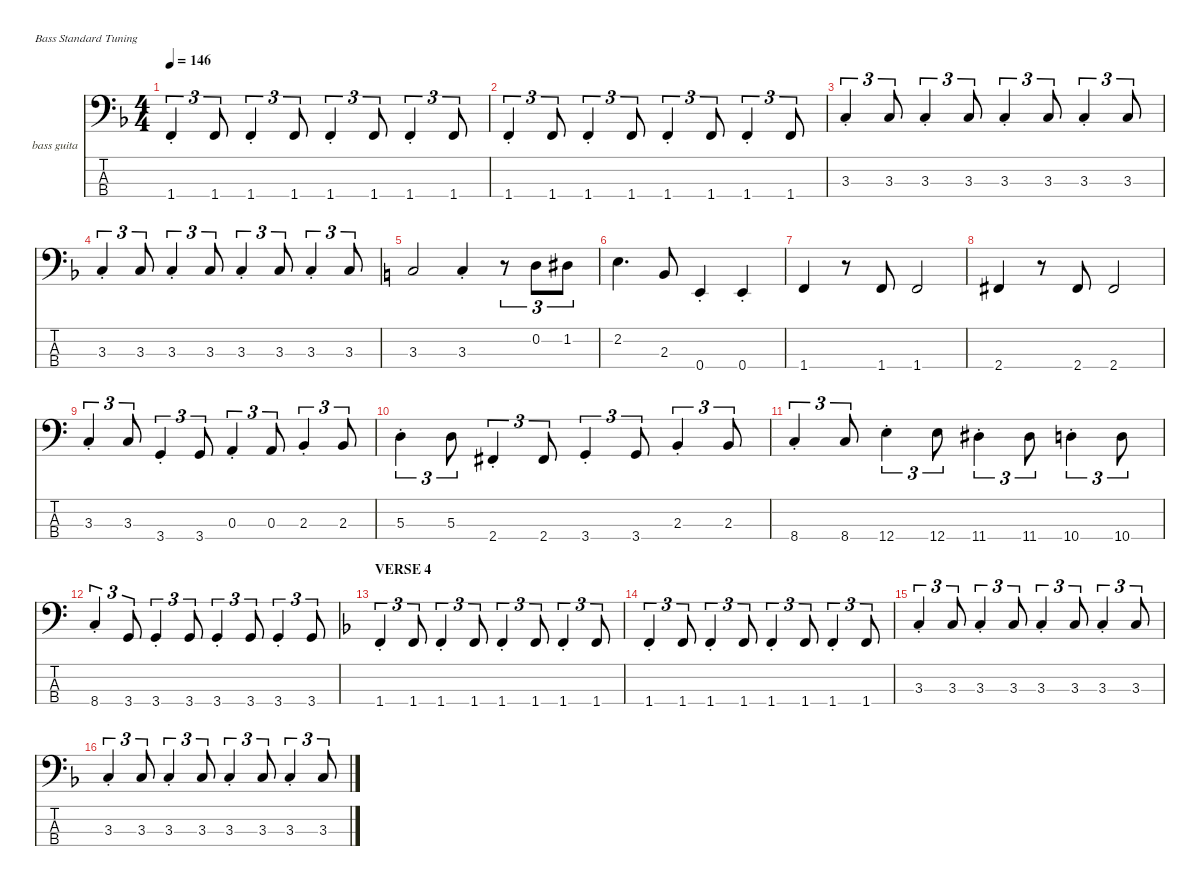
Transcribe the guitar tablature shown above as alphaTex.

\defaultSystemsLayout 4
\hideDynamics
\bracketExtendMode nobrackets
\firstSystemTrackNameOrientation horizontal
\otherSystemsTrackNameOrientation horizontal
\track ("bass guitar" "bass guita") {instrument electricbassfinger}
\staff {score tabs}
\tuning (G2 D2 A1 E1)
\ts (4 4)
\tempo 146
\clef f4
\scale
1.13819
\ks f
1.4{st}.4{tu (3 2) dy mf} 1.4.8{tu (3 2)} 1.4{st}.4{tu (3 2)} 1.4.8{tu (3 2)} 1.4{st}.4{tu (3 2)} 1.4.8{tu (3 2)} 1.4{st}.4{tu (3 2)} 1.4.8{tu (3 2)} |
\scale
0.953937 1.4{st}.4{tu (3 2)} 1.4.8{tu (3 2)} 1.4{st}.4{tu (3 2)} 1.4.8{tu (3 2)} 1.4{st}.4{tu (3 2)} 1.4.8{tu (3 2)} 1.4{st}.4{tu (3 2)} 1.4.8{tu (3 2)} |
\scale
0.953937 3.3{st}.4{tu (3 2)} 3.3.8{tu (3 2)} 3.3{st}.4{tu (3 2)} 3.3.8{tu (3 2)} 3.3{st}.4{tu (3 2)} 3.3.8{tu (3 2)} 3.3{st}.4{tu (3 2)} 3.3.8{tu (3 2)} |
\scale
0.953937 3.3{st}.4{tu (3 2)} 3.3.8{tu (3 2)} 3.3{st}.4{tu (3 2)} 3.3.8{tu (3 2)} 3.3{st}.4{tu (3 2)} 3.3.8{tu (3 2)} 3.3{st}.4{tu (3 2)} 3.3.8{tu (3 2)} |
\scale
1.14059
\ks c
3.3.2 3.3{st}.4 r.8{tu (3 2)} 0.2.8{tu (3 2)} 1.2.8{tu (3 2)} |
\scale
0.963663 2.2.4{d} 2.3.8 0.4{st}.4 0.4{st}.4 |
\scale
0.963663 1.4.4 r.8 1.4.8 1.4.2 |
\scale
0.932084 2.4.4 r.8 2.4.8 2.4.2 |
\scale
1.08858 3.3{st}.4{tu (3 2)} 3.3.8{tu (3 2)} 3.4{st}.4{tu (3 2)} 3.4.8{tu (3 2)} 0.3{st}.4{tu (3 2)} 0.3.8{tu (3 2)} 2.3{st}.4{tu (3 2)} 2.3.8{tu (3 2)} |
\scale
0.964579 5.3{st}.4{tu (3 2)} 5.3.8{tu (3 2)} 2.4{st}.4{tu (3 2)} 2.4.8{tu (3 2)} 3.4{st}.4{tu (3 2)} 3.4.8{tu (3 2)} 2.3{st}.4{tu (3 2)} 2.3.8{tu (3 2)} |
\scale
0.964579 8.4{st}.4{tu (3 2)} 8.4.8{tu (3 2)} 12.4{st}.4{tu (3 2)} 12.4.8{tu (3 2)} 11.4{st}.4{tu (3 2)} 11.4.8{tu (3 2)} 10.4{st}.4{tu (3 2)} 10.4.8{tu (3 2)} |
\scale
0.982263 8.4{st}.4{tu (3 2)} 3.4.8{tu (3 2)} 3.4{st}.4{tu (3 2)} 3.4.8{tu (3 2)} 3.4{st}.4{tu (3 2)} 3.4.8{tu (3 2)} 3.4{st}.4{tu (3 2)} 3.4.8{tu (3 2)} |
\section ("" "VERSE 4")
\scale
1.13819
\ks f
1.4{st}.4{tu (3 2)} 1.4.8{tu (3 2)} 1.4{st}.4{tu (3 2)} 1.4.8{tu (3 2)} 1.4{st}.4{tu (3 2)} 1.4.8{tu (3 2)} 1.4{st}.4{tu (3 2)} 1.4.8{tu (3 2)} |
\scale
0.953937 1.4{st}.4{tu (3 2)} 1.4.8{tu (3 2)} 1.4{st}.4{tu (3 2)} 1.4.8{tu (3 2)} 1.4{st}.4{tu (3 2)} 1.4.8{tu (3 2)} 1.4{st}.4{tu (3 2)} 1.4.8{tu (3 2)} |
\scale
0.953937 3.3{st}.4{tu (3 2)} 3.3.8{tu (3 2)} 3.3{st}.4{tu (3 2)} 3.3.8{tu (3 2)} 3.3{st}.4{tu (3 2)} 3.3.8{tu (3 2)} 3.3{st}.4{tu (3 2)} 3.3.8{tu (3 2)} |
\scale
0.953937 3.3{st}.4{tu (3 2)} 3.3.8{tu (3 2)} 3.3{st}.4{tu (3 2)} 3.3.8{tu (3 2)} 3.3{st}.4{tu (3 2)} 3.3.8{tu (3 2)} 3.3{st}.4{tu (3 2)} 3.3.8{tu (3 2)}
